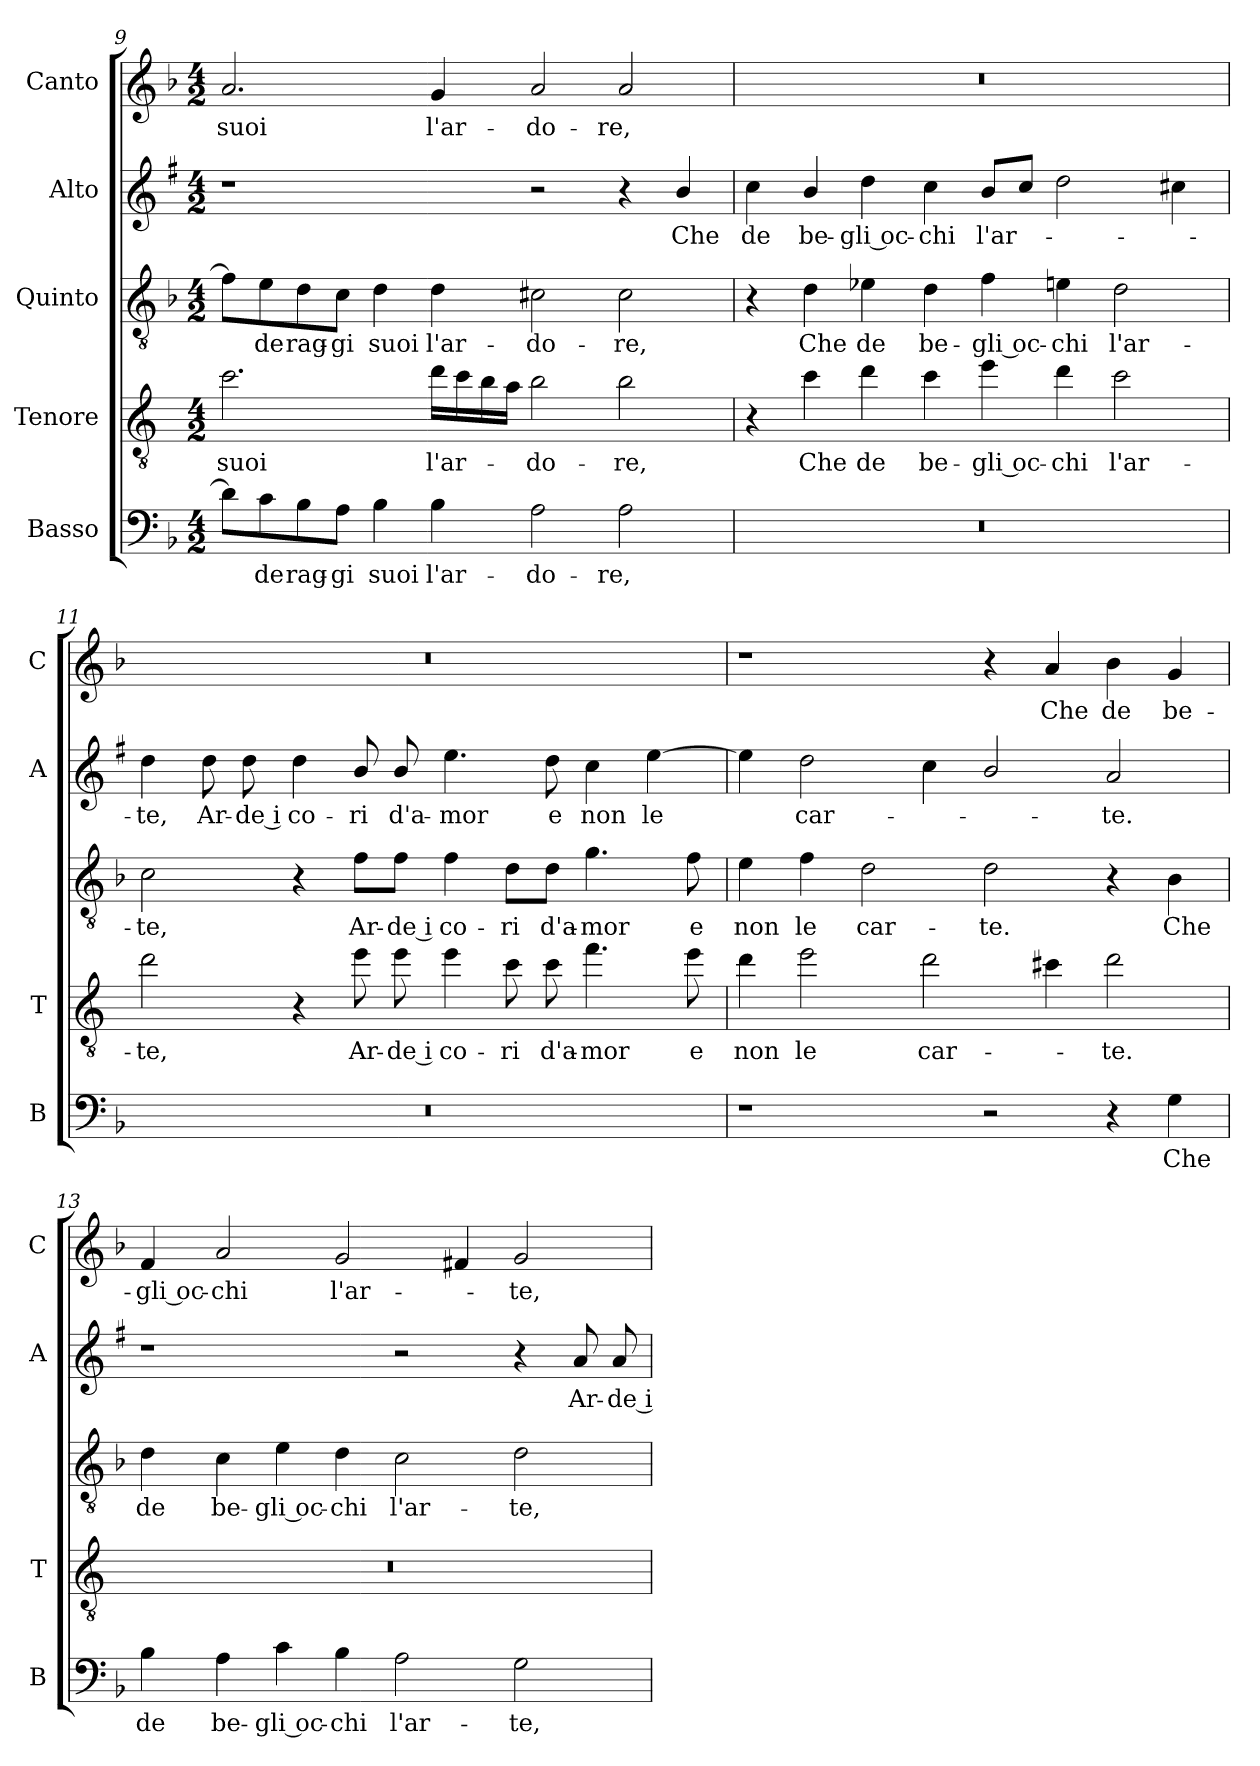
**kern	**text	**kern	**text	**kern	**text	**kern	**text	**kern	**text
*part5	*part5	*part4	*part4	*part3	*part3	*part2	*part2	*part1	*part1
*staff5	*staff5	*staff4	*staff4	*staff3	*staff3	*staff2	*staff2	*staff1	*staff1
*I"Basso	*	*I"Tenore	*	*I"Quinto	*	*I"Alto	*	*I"Canto	*
*I'B	*	*I'T	*	*	*	*I'A	*	*I'C	*
*clefF4	*	*clefGv2	*	*clefGv2	*	*clefG2	*	*clefG2	*
*	*	*ITrd4c7	*	*	*	*ITrd1c2	*	*	*
*k[b-]	*	*k[b-]	*	*k[b-]	*	*k[b-]	*	*k[b-]	*
*F:	*	*F:	*	*F:	*	*F:	*	*F:	*
*M4/2	*	*M4/2	*	*M4/2	*	*M4/2	*	*M4/2	*
=9	=9	=9	=9	=9	=9	=9	=9	=9	=9
!	!	!	!LO:LY:b	!	!	!	!	!	!LO:LY:b
8d\L]	.	2.f\	suoi	8f\L]	.	1r	.	2.a/	suoi
!	!LO:LY:b	!	!	!	!LO:LY:b	!	!	!	!
8c\	de	.	.	8e\	de	.	.	.	.
!	!LO:LY:b	!	!	!	!LO:LY:b	!	!	!	!
8B-\	rag-	.	.	8d\	rag-	.	.	.	.
!	!LO:LY:b	!	!	!	!LO:LY:b	!	!	!	!
8A\J	-gi	.	.	8c\J	-gi	.	.	.	.
!	!LO:LY:b	!	!	!	!LO:LY:b	!	!	!	!
4B-\	suoi	.	.	4d\	suoi	.	.	.	.
!	!LO:LY:b	!	!LO:LY:b	!	!LO:LY:b	!	!	!	!LO:LY:b
4B-\	l'ar-	16g\LL	l'ar-	4d\	l'ar-	.	.	4g/	l'ar-
.	.	16f\	.	.	.	.	.	.	.
.	.	16e\	.	.	.	.	.	.	.
.	.	16d\JJ	.	.	.	.	.	.	.
!	!LO:LY:b	!	!LO:LY:b	!	!LO:LY:b	!	!	!	!LO:LY:b
2A\	-do-	2e\	-do-	2c#X\	-do-	2r	.	2a/	-do-
!	!LO:LY:b	!	!LO:LY:b	!	!LO:LY:b	!	!	!	!LO:LY:b
2A\	-re,	2e\	-re,	2c#\	-re,	4r	.	2a/	-re,
!	!	!	!	!	!	!	!LO:LY:b	!	!
.	.	.	.	.	.	4a/	Che	.	.
=10	=10	=10	=10	=10	=10	=10	=10	=10	=10
!	!	!	!	!	!	!	!LO:LY:b	!	!
0r	.	4r	.	4r	.	4b-\	de	0r	.
!	!	!	!LO:LY:b	!	!LO:LY:b	!	!LO:LY:b	!	!
.	.	4f\	Che	4d\	Che	4a/	be-	.	.
!	!	!	!LO:LY:b	!	!LO:LY:b	!	!LO:LY:b	!	!
.	.	4g\	de	4e-X\	de	4cc\	-gli oc-	.	.
!	!	!	!LO:LY:b	!	!LO:LY:b	!	!LO:LY:b	!	!
.	.	4f\	be-	4d\	be-	4b-\	-chi	.	.
!	!	!	!LO:LY:b	!	!LO:LY:b	!	!LO:LY:b	!	!
.	.	4a\	-gli oc-	4f\	-gli oc-	8a/L	l'ar-	.	.
.	.	.	.	.	.	8b-/J	.	.	.
!	!	!	!LO:LY:b	!	!LO:LY:b	!	!	!	!
.	.	4g\	-chi	4en\	-chi	2cc\	.	.	.
!	!	!	!LO:LY:b	!	!LO:LY:b	!	!	!	!
.	.	2f\	l'ar-	2d\	l'ar-	.	.	.	.
.	.	.	.	.	.	4bn\	.	.	.
!!LO:LB:g=z
=11	=11	=11	=11	=11	=11	=11	=11	=11	=11
!	!	!	!LO:LY:b	!	!LO:LY:b	!	!LO:LY:b	!	!
0r	.	2g\	-te,	2c\	-te,	4cc\	-te,	0r	.
!	!	!	!	!	!	!	!LO:LY:b	!	!
.	.	.	.	.	.	8cc\	Ar-	.	.
!	!	!	!	!	!	!	!LO:LY:b	!	!
.	.	.	.	.	.	8cc\	-de i	.	.
!	!	!	!	!	!	!	!LO:LY:b	!	!
.	.	4r	.	4r	.	4cc\	co-	.	.
!	!	!	!LO:LY:b	!	!LO:LY:b	!	!LO:LY:b	!	!
.	.	8a\	Ar-	8f\L	Ar-	8a/	-ri	.	.
!	!	!	!LO:LY:b	!	!LO:LY:b	!	!LO:LY:b	!	!
.	.	8a\	-de i	8f\J	-de i	8a/	d'a-	.	.
!	!	!	!LO:LY:b	!	!LO:LY:b	!	!LO:LY:b	!	!
.	.	4a\	co-	4f\	co-	4.dd\	-mor	.	.
!	!	!	!LO:LY:b	!	!LO:LY:b	!	!	!	!
.	.	8f\	-ri	8d\L	-ri	.	.	.	.
!	!	!	!LO:LY:b	!	!LO:LY:b	!	!LO:LY:b	!	!
.	.	8f\	d'a-	8d\J	d'a-	8cc\	e	.	.
!	!	!	!LO:LY:b	!	!LO:LY:b	!	!LO:LY:b	!	!
.	.	4.b-\	-mor	4.g\	-mor	4b-\	non	.	.
!	!	!	!	!	!	!	!LO:LY:b	!	!
.	.	.	.	.	.	[4dd\	le	.	.
!	!	!	!LO:LY:b	!	!LO:LY:b	!	!	!	!
.	.	8a\	e	8f\	e	.	.	.	.
=12	=12	=12	=12	=12	=12	=12	=12	=12	=12
!	!	!	!LO:LY:b	!	!LO:LY:b	!	!	!	!
1r	.	4g\	non	4e\	non	4dd\]	.	1r	.
!	!	!	!LO:LY:b	!	!LO:LY:b	!	!LO:LY:b	!	!
.	.	2a\	le	4f\	le	2cc\	car-	.	.
!	!	!	!	!	!LO:LY:b	!	!	!	!
.	.	.	.	2d\	car-	.	.	.	.
!	!	!	!LO:LY:b	!	!	!	!	!	!
.	.	2g\	car-	.	.	4b-\	.	.	.
!	!	!	!	!	!LO:LY:b	!	!	!	!
2r	.	.	.	2d\	-te.	2a/	.	4r	.
!	!	!	!	!	!	!	!	!	!LO:LY:b
.	.	4f#X\	.	.	.	.	.	4a/	Che
!	!	!	!LO:LY:b	!	!	!	!LO:LY:b	!	!LO:LY:b
4r	.	2g\	-te.	4r	.	2g/	-te.	4b-\	de
!	!LO:LY:b	!	!	!	!LO:LY:b	!	!	!	!LO:LY:b
4G\	Che	.	.	4B-\	Che	.	.	4g/	be-
=13	=13	=13	=13	=13	=13	=13	=13	=13	=13
!	!LO:LY:b	!	!	!	!LO:LY:b	!	!	!	!LO:LY:b
4B-\	de	0r	.	4d\	de	1r	.	4f/	-gli oc-
!	!LO:LY:b	!	!	!	!LO:LY:b	!	!	!	!LO:LY:b
4A\	be-	.	.	4c\	be-	.	.	2a/	-chi
!	!LO:LY:b	!	!	!	!LO:LY:b	!	!	!	!
4c\	-gli oc-	.	.	4e\	-gli oc-	.	.	.	.
!	!LO:LY:b	!	!	!	!LO:LY:b	!	!	!	!LO:LY:b
4B-\	-chi	.	.	4d\	-chi	.	.	2g/	l'ar-
!	!LO:LY:b	!	!	!	!LO:LY:b	!	!	!	!
2A\	l'ar-	.	.	2c\	l'ar-	2r	.	.	.
.	.	.	.	.	.	.	.	4f#X/	.
!	!LO:LY:b	!	!	!	!LO:LY:b	!	!	!	!LO:LY:b
2G\	-te,	.	.	2d\	-te,	4r	.	2g/	-te,
!	!	!	!	!	!	!	!LO:LY:b	!	!
.	.	.	.	.	.	8g/	Ar-	.	.
!	!	!	!	!	!	!	!LO:LY:b	!	!
.	.	.	.	.	.	8g/	-de i	.	.
=	=	=	=	=	=	=	=	=	=
*-	*-	*-	*-	*-	*-	*-	*-	*-	*-
